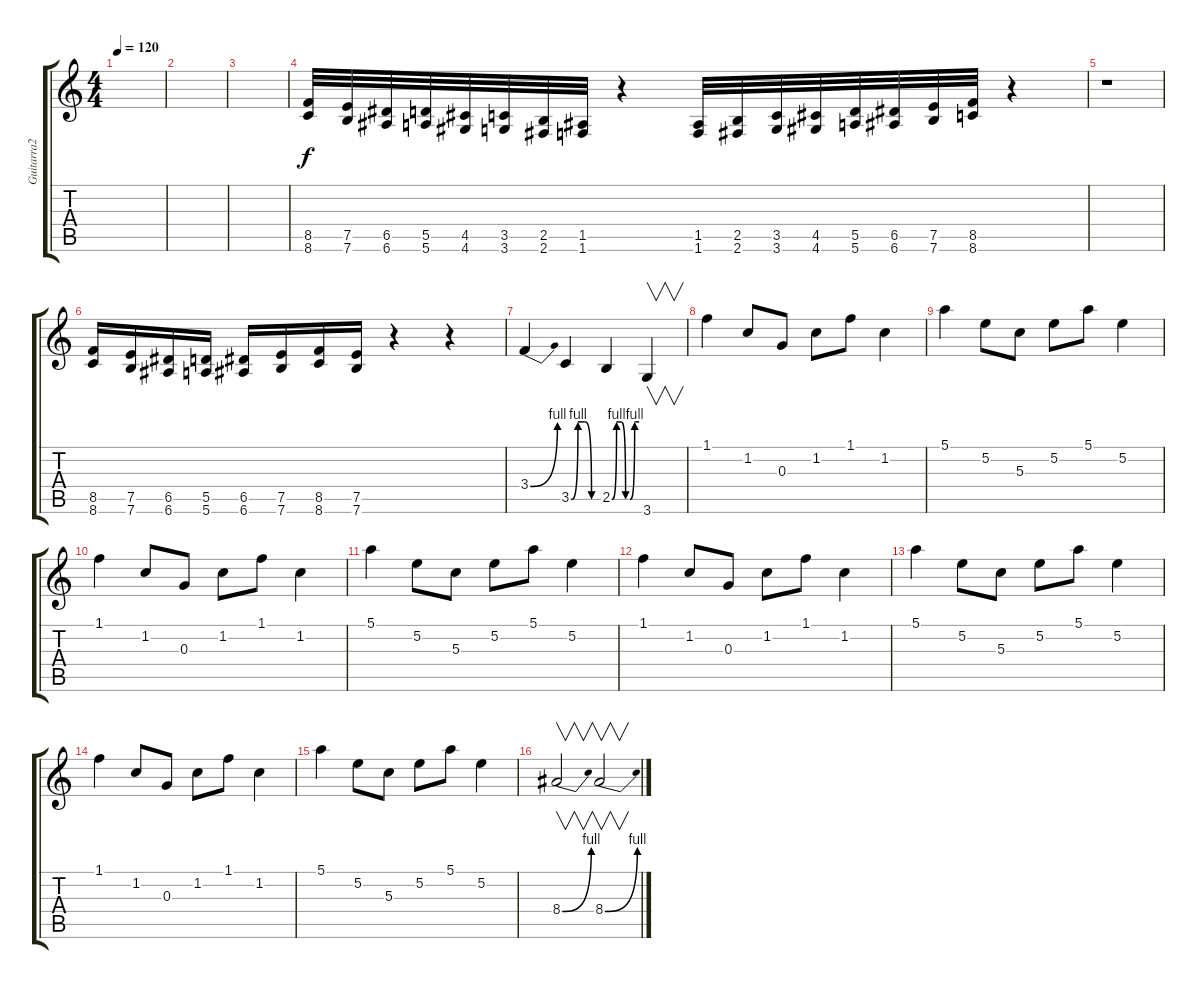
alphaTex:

\track ("Guitarra2" "Guitarra2") {instrument overdrivenguitar}
\staff {score tabs}
\tuning (E4 B3 G3 D3 A2 E2) {hide}
\ts (4 4)
\tempo 120
\clef g2
\ks c
|
|
|
(8.5 8.6).32 (7.5 7.6).32 (6.5 6.6).32 (5.5 5.6).32 (4.5 4.6).32 (3.5 3.6).32 (2.5 2.6).32 (1.5 1.6).32 r.4 (1.5 1.6).32 (2.5 2.6).32 (3.5 3.6).32 (4.5 4.6).32 (5.5 5.6).32 (6.5 6.6).32 (7.5 7.6).32 (8.5 8.6).32 r.4 |
r.1 |
(8.5 8.6).16 (7.5 7.6).16 (6.5 6.6).16 (5.5 5.6).16 (6.5 6.6).16 (7.5 7.6).16 (8.5 8.6).16 (7.5 7.6).16 r.4 r.4 |
3.4{be (bend 0 0 60 4)}.4 3.5{be (custom 0 0 15 4 30 4 45 0 60 0)}.4 2.5{be (custom 0 0 10 4 20 4 30 0 40 0 50 4 60 4)}.4 3.6.4{v} |
1.1.4 1.2.8 0.3.8 1.2.8 1.1.8 1.2.4 |
5.1.4 5.2.8 5.3.8 5.2.8 5.1.8 5.2.4 |
1.1.4 1.2.8 0.3.8 1.2.8 1.1.8 1.2.4 |
5.1.4 5.2.8 5.3.8 5.2.8 5.1.8 5.2.4 |
1.1.4 1.2.8 0.3.8 1.2.8 1.1.8 1.2.4 |
5.1.4 5.2.8 5.3.8 5.2.8 5.1.8 5.2.4 |
1.1.4 1.2.8 0.3.8 1.2.8 1.1.8 1.2.4 |
5.1.4 5.2.8 5.3.8 5.2.8 5.1.8 5.2.4 |
8.4{be (bend 0 0 60 4)}.2{v} 8.4{be (bend 0 0 60 4)}.2{v}
